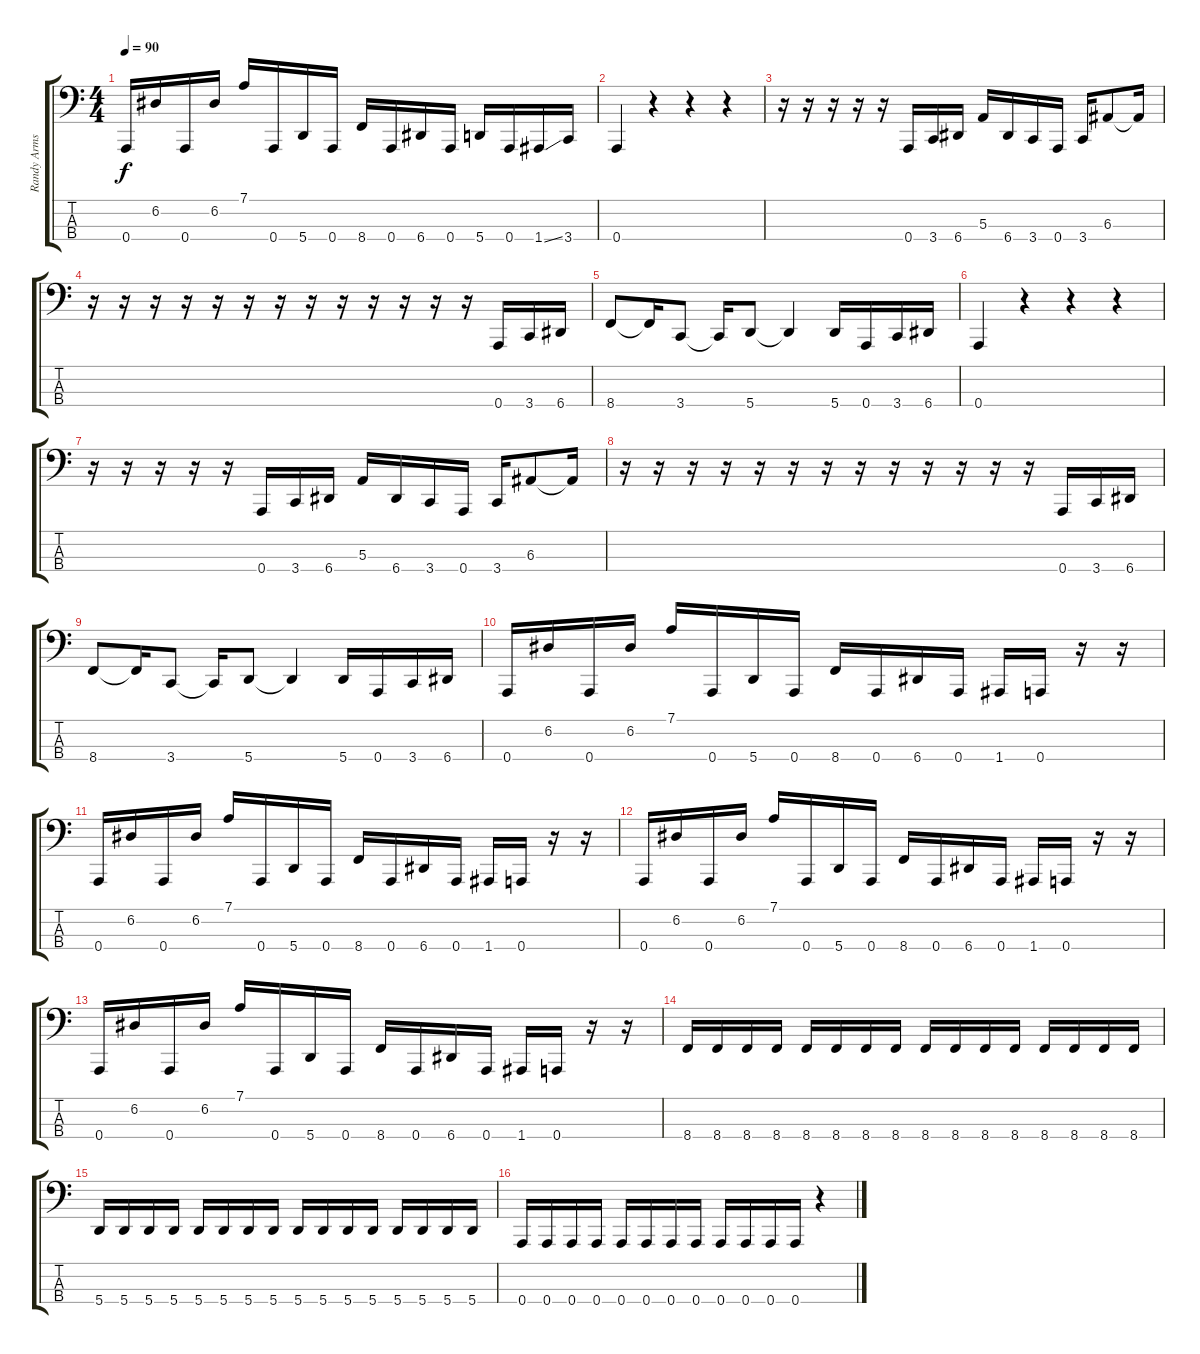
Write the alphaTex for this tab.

\track ("Randy Armstrong" "Randy Arms") {instrument electricbassfinger}
\staff {score tabs}
\tuning (D2 A1 E1 A0) {hide}
\ts (4 4)
\tempo 90
\clef f4
\ks c
0.4.16{dy f} 6.2.16 0.4.16 6.2.16 7.1.16 0.4.16 5.4.16 0.4.16 8.4.16 0.4.16 6.4.16 0.4.16 5.4.16 0.4.16 1.4{ss}.16 3.4.16 |
0.4.4 r.4 r.4 r.4 |
r.16 r.16 r.16 r.16 r.16 0.4.16 3.4.16 6.4.16 5.3.16 6.4.16 3.4.16 0.4.16 3.4.16 6.3.8 6.3{t}.16 |
r.16 r.16 r.16 r.16 r.16 r.16 r.16 r.16 r.16 r.16 r.16 r.16 r.16 0.4.16 3.4.16 6.4.16 |
8.4.8 8.4{t}.16 3.4.8 3.4{t}.16 5.4.8 5.4{t}.4 5.4.16 0.4.16 3.4.16 6.4.16 |
0.4.4 r.4 r.4 r.4 |
r.16 r.16 r.16 r.16 r.16 0.4.16 3.4.16 6.4.16 5.3.16 6.4.16 3.4.16 0.4.16 3.4.16 6.3.8 6.3{t}.16 |
r.16 r.16 r.16 r.16 r.16 r.16 r.16 r.16 r.16 r.16 r.16 r.16 r.16 0.4.16 3.4.16 6.4.16 |
8.4.8 8.4{t}.16 3.4.8 3.4{t}.16 5.4.8 5.4{t}.4 5.4.16 0.4.16 3.4.16 6.4.16 |
0.4.16 6.2.16 0.4.16 6.2.16 7.1.16 0.4.16 5.4.16 0.4.16 8.4.16 0.4.16 6.4.16 0.4.16 1.4.16 0.4.16 r.16 r.16 |
0.4.16 6.2.16 0.4.16 6.2.16 7.1.16 0.4.16 5.4.16 0.4.16 8.4.16 0.4.16 6.4.16 0.4.16 1.4.16 0.4.16 r.16 r.16 |
0.4.16 6.2.16 0.4.16 6.2.16 7.1.16 0.4.16 5.4.16 0.4.16 8.4.16 0.4.16 6.4.16 0.4.16 1.4.16 0.4.16 r.16 r.16 |
0.4.16 6.2.16 0.4.16 6.2.16 7.1.16 0.4.16 5.4.16 0.4.16 8.4.16 0.4.16 6.4.16 0.4.16 1.4.16 0.4.16 r.16 r.16 |
8.4.16 8.4.16 8.4.16 8.4.16 8.4.16 8.4.16 8.4.16 8.4.16 8.4.16 8.4.16 8.4.16 8.4.16 8.4.16 8.4.16 8.4.16 8.4.16 |
5.4.16 5.4.16 5.4.16 5.4.16 5.4.16 5.4.16 5.4.16 5.4.16 5.4.16 5.4.16 5.4.16 5.4.16 5.4.16 5.4.16 5.4.16 5.4.16 |
0.4.16 0.4.16 0.4.16 0.4.16 0.4.16 0.4.16 0.4.16 0.4.16 0.4.16 0.4.16 0.4.16 0.4.16 r.4
